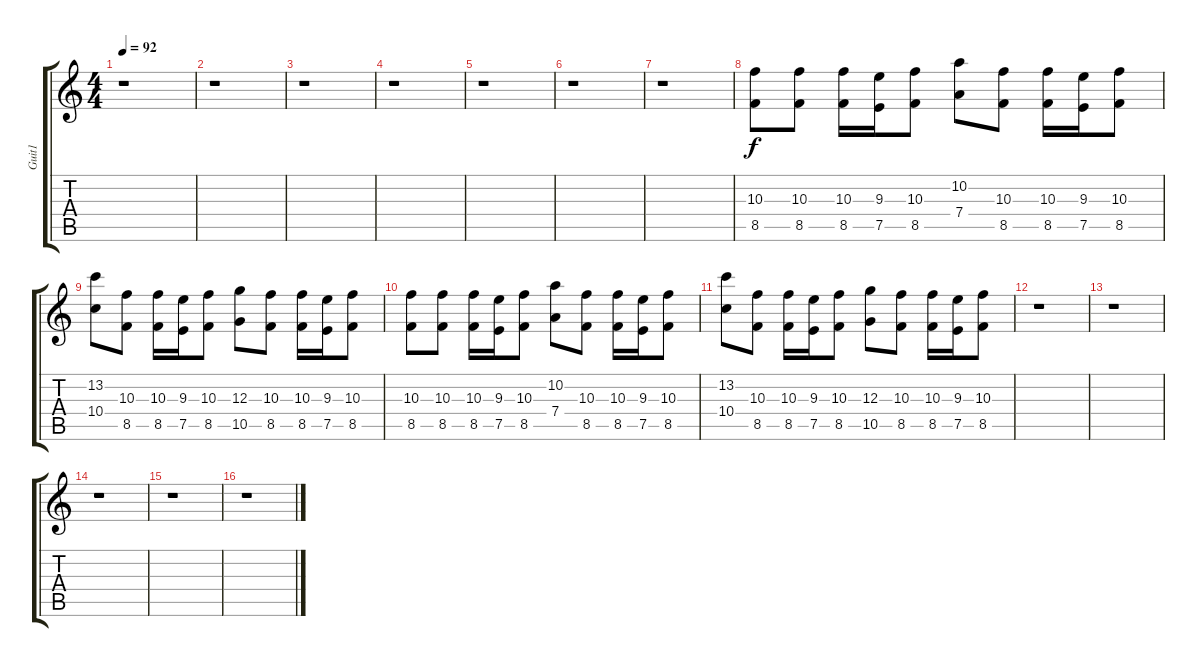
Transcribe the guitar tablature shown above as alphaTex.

\track ("Guit1" "Guit1") {instrument overdrivenguitar}
\staff {score tabs}
\tuning (E4 B3 G3 D3 A2 E2) {hide}
\ts (4 4)
\tempo 92
\clef g2
\ks c
r.1{dy f} |
r.1 |
r.1 |
r.1 |
r.1 |
r.1 |
r.1 |
(10.3 8.5).8 (10.3 8.5).8 (10.3 8.5).16 (9.3 7.5).16 (10.3 8.5).8 (10.2 7.4).8 (10.3 8.5).8 (10.3 8.5).16 (9.3 7.5).16 (10.3 8.5).8 |
(13.2 10.4).8 (10.3 8.5).8 (10.3 8.5).16 (9.3 7.5).16 (10.3 8.5).8 (12.3 10.5).8 (10.3 8.5).8 (10.3 8.5).16 (9.3 7.5).16 (10.3 8.5).8 |
(10.3 8.5).8 (10.3 8.5).8 (10.3 8.5).16 (9.3 7.5).16 (10.3 8.5).8 (10.2 7.4).8 (10.3 8.5).8 (10.3 8.5).16 (9.3 7.5).16 (10.3 8.5).8 |
(13.2 10.4).8 (10.3 8.5).8 (10.3 8.5).16 (9.3 7.5).16 (10.3 8.5).8 (12.3 10.5).8 (10.3 8.5).8 (10.3 8.5).16 (9.3 7.5).16 (10.3 8.5).8 |
r.1 |
r.1 |
r.1 |
r.1 |
r.1
